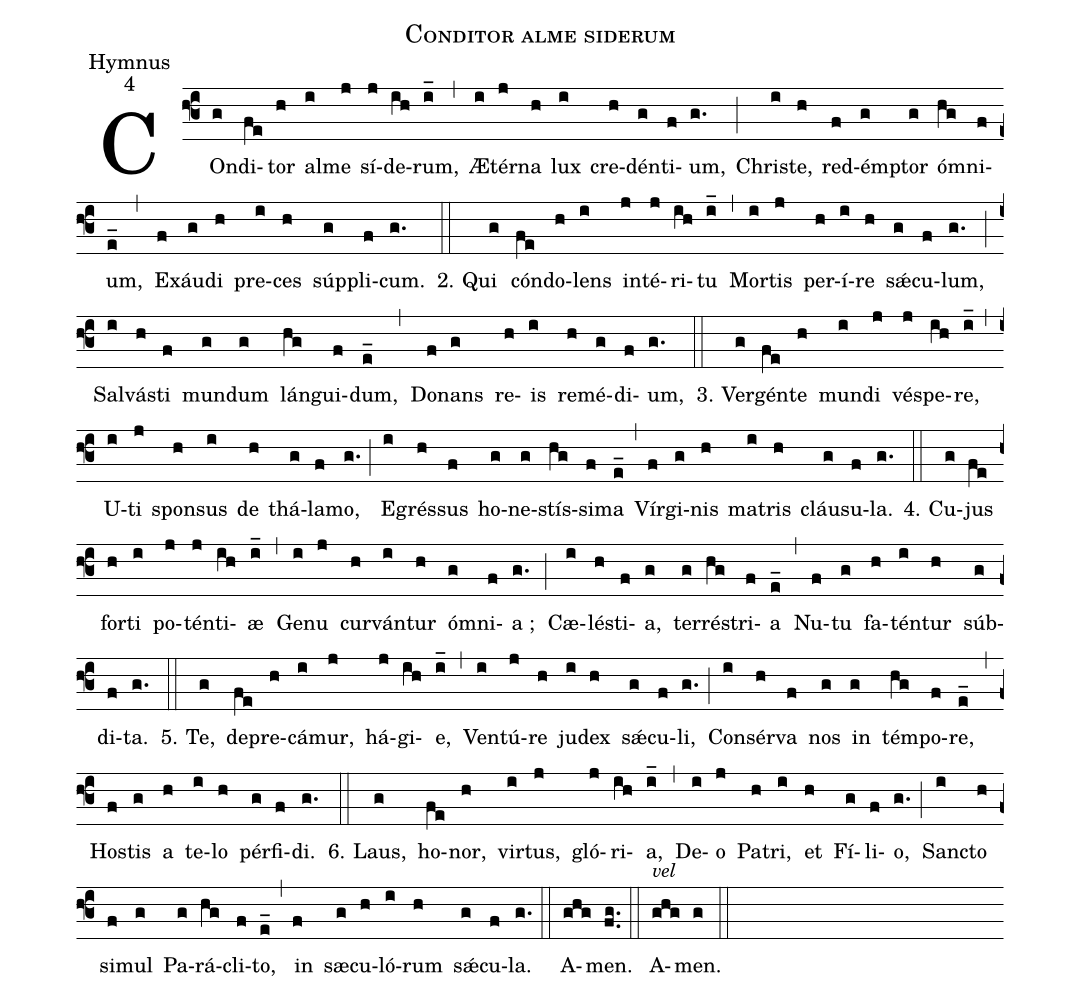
name:Conditor alme siderum;
office-part:Hymnus;
mode:4;
%%
(f3) COn(g)di(fe)tor(h) al(i)me(j) sí(j)de(ih)rum,(i_) (,)
    Æ(i)tér(j)na(h) lux(i) cre(h)dén(g)ti(f)um,(g.) (;)
    Chri(i)ste,(h) red(f)ém(g)ptor(g) ó(hg)mni(f)um,(e_) (,)
    Ex(f)áu(g)di(h) pre(i)ces(h) súp(g)pli(f)cum.(g.) (::)


2. Qui(g) cón(fe)do(h)lens(i) in(j)té(j)ri(ih)tu(i_) (,)
    Mor(i)tis(j) per(h)í(i)re(h) s<sp>'ae</sp>(g)cu(f)lum,(g.) (;)
    Sal(i)vá(h)sti(f) mun(g)dum(g) lán(hg)gui(f)dum,(e_) (,)
    Do(f)nans(g) re(h)is(i) re(h)mé(g)di(f)um,(g.) (::)

3. Ver(g)gén(fe)te(h) mun(i)di(j) vé(j)spe(ih)re,(i_) (,)
    U(i)ti(j) spon(h)sus(i) de(h) thá(g)la(f)mo,(g.) (;)
    E(i)grés(h)sus(f) ho(g)ne(g)stís(hg)si(f)ma(e_) (,)
    Vír(f)gi(g)nis(h) ma(i)tris(h) cláu(g)su(f)la.(g.) (::)

4. Cu(g)jus(fe) for(h)ti(i) po(j)tén(j)ti(ih)æ(i_) (,)
    Ge(i)nu(j) cur(h)ván(i)tur(h) ó(g)mni(f)a ;(g.) (;)
    Cæ(i)lé(h)sti(f)a,(g) ter(g)ré(hg)stri(f)a(e_) (,)
     Nu(f)tu(g) fa(h)tén(i)tur(h) súb(g)di(f)ta.(g.) (::)

5. Te,(g) de(fe)pre(h)cá(i)mur,(j) há(j)gi(ih)e,(i_) (,)
    Ven(i)tú(j)re(h) ju(i)dex(h) s<sp>'ae</sp>(g)cu(f)li,(g.) (;)
    Con(i)sér(h)va(f) nos(g) in(g) tém(hg)po(f)re,(e_) (,)
    Hos(f)tis(g) a(h) te(i)lo(h) pér(g)fi(f)di.(g.) (::)

6. Laus,(g)  ho(fe)nor,(h) vir(i)tus,(j) gló(j)ri(ih)a,(i_) (,)
    De(i)o(j) Pa(h)tri,(i) et(h) Fí(g)li(f)o,(g.) (;)
    San(i)cto(h) si(f)mul(g) Pa(g)rá(hg)cli(f)to,(e_) (,)
    in(f) sæ(g)cu(h)ló(i)rum(h) s<sp>'ae</sp>(g)cu(f)la.(g.) (::)
A(ghg)men.(f.g.) (::) A<alt>vel</alt>(ghg)men.(g) (::)
